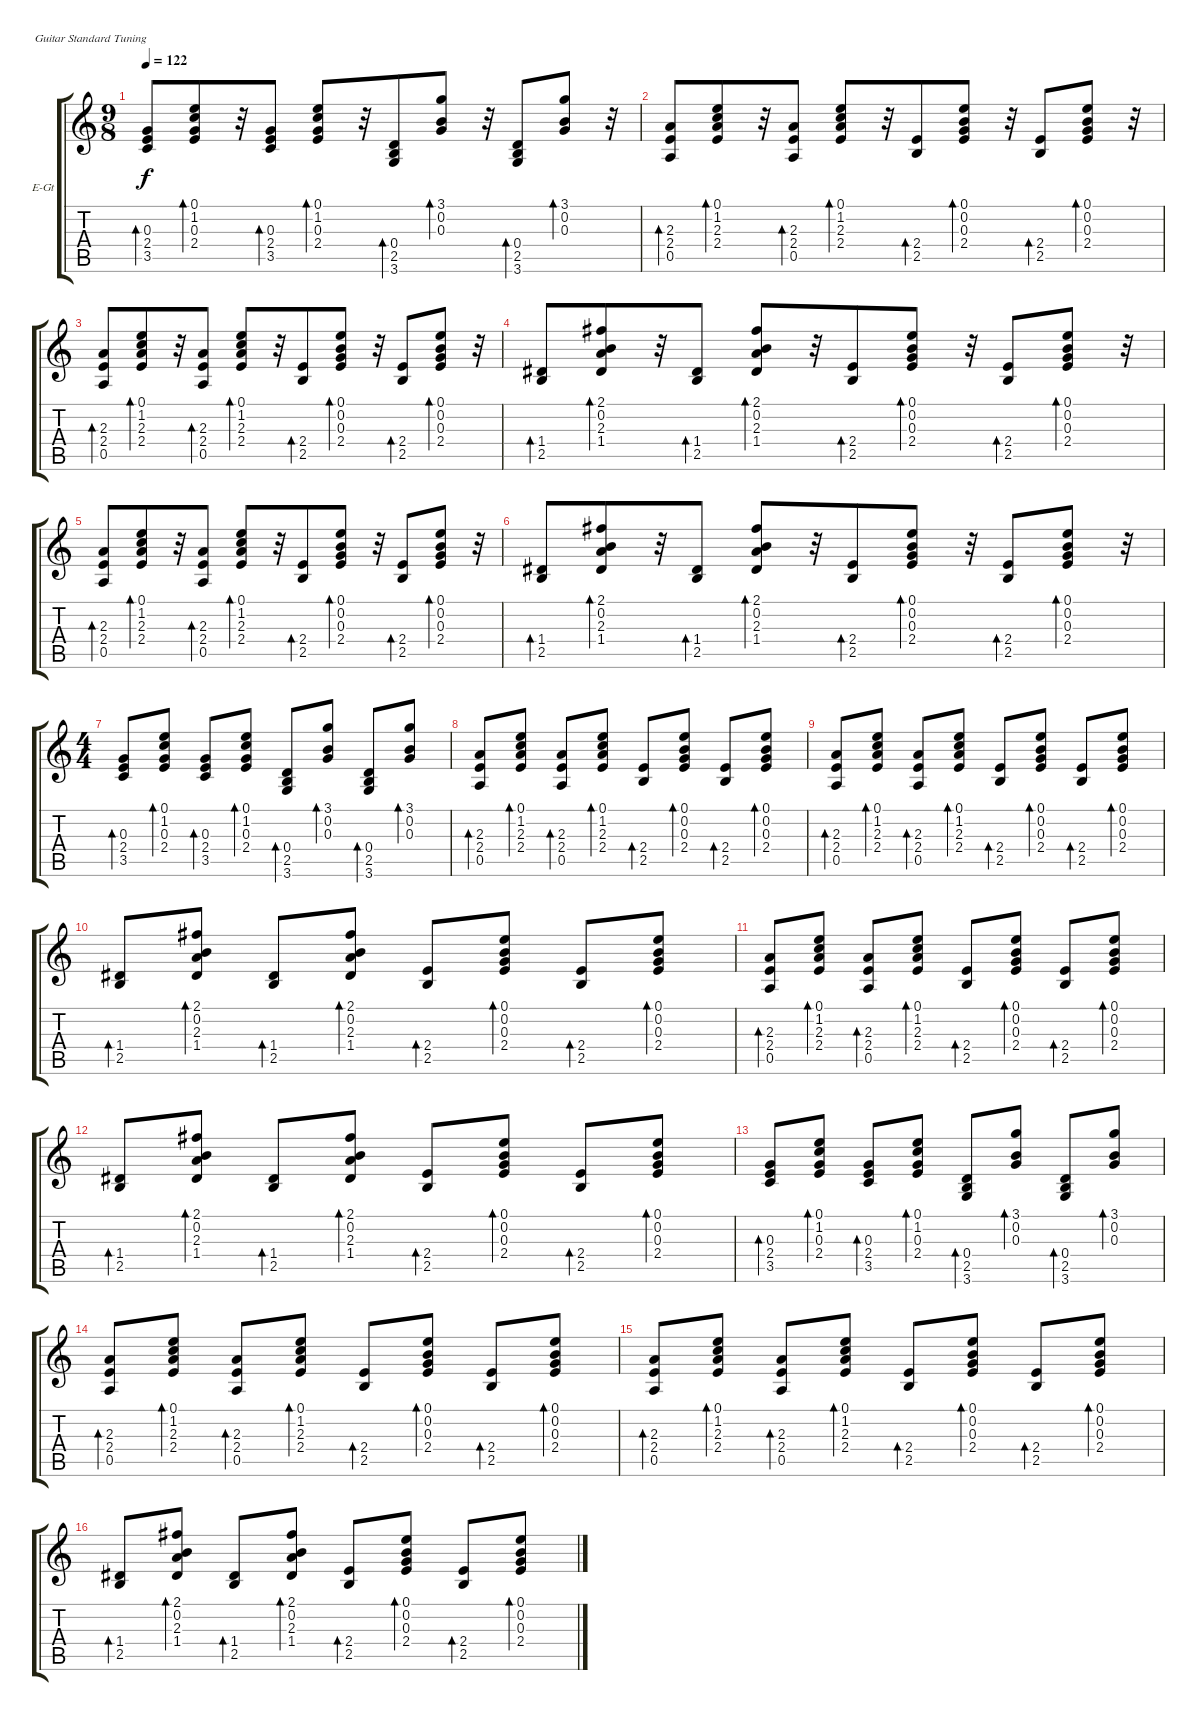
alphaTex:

\defaultSystemsLayout 4
\bracketExtendMode groupsimilarinstruments
\firstSystemTrackNameOrientation horizontal
\otherSystemsTrackNameOrientation horizontal
\track ("Electric Guitar" "E-Gt") {instrument electricguitarclean}
\staff {score tabs}
\tuning (E4 B3 G3 D3 A2 E2)
\ts (9 8)
\tempo 122
\clef g2
\ks c
(0.3 2.4 3.5).8{bd 82 dy f} (1.2 0.3 2.4 0.1).8{bd 82} r.32 (0.3 2.4 3.5).8{bd 82} (1.2 0.3 2.4 0.1).8{bd 82} r.32 (0.4 2.5 3.6).8{bd 82} (0.2 0.3 3.1).8{bd 82} r.32 (0.4 2.5 3.6).8{bd 82} (0.2 0.3 3.1).8{bd 82} r.32 |
(2.3 2.4 0.5).8{bd 82} (1.2 2.3 2.4 0.1).8{bd 82} r.32 (2.3 2.4 0.5).8{bd 82} (1.2 2.3 2.4 0.1).8{bd 82} r.32 (2.4 2.5).8{bd 82} (0.2 0.3 2.4 0.1).8{bd 82} r.32 (2.4 2.5).8{bd 82} (0.2 0.3 2.4 0.1).8{bd 82} r.32 |
(2.3 2.4 0.5).8{bd 82} (1.2 2.3 2.4 0.1).8{bd 82} r.32 (2.3 2.4 0.5).8{bd 82} (1.2 2.3 2.4 0.1).8{bd 82} r.32 (2.4 2.5).8{bd 82} (0.2 0.3 2.4 0.1).8{bd 82} r.32 (2.4 2.5).8{bd 82} (0.2 0.3 2.4 0.1).8{bd 82} r.32 |
(1.4 2.5).8{bd 82} (0.2 2.3 1.4 2.1).8{bd 82} r.32 (1.4 2.5).8{bd 82} (0.2 2.3 1.4 2.1).8{bd 82} r.32 (2.4 2.5).8{bd 82} (0.2 0.3 2.4 0.1).8{bd 82} r.32 (2.4 2.5).8{bd 82} (0.2 0.3 2.4 0.1).8{bd 82} r.32 |
(2.3 2.4 0.5).8{bd 82} (1.2 2.3 2.4 0.1).8{bd 82} r.32 (2.3 2.4 0.5).8{bd 82} (1.2 2.3 2.4 0.1).8{bd 82} r.32 (2.4 2.5).8{bd 82} (0.2 0.3 2.4 0.1).8{bd 82} r.32 (2.4 2.5).8{bd 82} (0.2 0.3 2.4 0.1).8{bd 82} r.32 |
(1.4 2.5).8{bd 82} (0.2 2.3 1.4 2.1).8{bd 82} r.32 (1.4 2.5).8{bd 82} (0.2 2.3 1.4 2.1).8{bd 82} r.32 (2.4 2.5).8{bd 82} (0.2 0.3 2.4 0.1).8{bd 82} r.32 (2.4 2.5).8{bd 82} (0.2 0.3 2.4 0.1).8{bd 82} r.32 |
\ts (4 4)
(0.3 2.4 3.5).8{bd 82} (1.2 0.3 2.4 0.1).8{bd 82} (0.3 2.4 3.5).8{bd 82} (1.2 0.3 2.4 0.1).8{bd 82} (0.4 2.5 3.6).8{bd 82} (0.2 0.3 3.1).8{bd 82} (0.4 2.5 3.6).8{bd 82} (0.2 0.3 3.1).8{bd 82} |
(2.3 2.4 0.5).8{bd 82} (1.2 2.3 2.4 0.1).8{bd 82} (2.3 2.4 0.5).8{bd 82} (1.2 2.3 2.4 0.1).8{bd 82} (2.4 2.5).8{bd 82} (0.2 0.3 2.4 0.1).8{bd 82} (2.4 2.5).8{bd 82} (0.2 0.3 2.4 0.1).8{bd 82} |
(2.3 2.4 0.5).8{bd 82} (1.2 2.3 2.4 0.1).8{bd 82} (2.3 2.4 0.5).8{bd 82} (1.2 2.3 2.4 0.1).8{bd 82} (2.4 2.5).8{bd 82} (0.2 0.3 2.4 0.1).8{bd 82} (2.4 2.5).8{bd 82} (0.2 0.3 2.4 0.1).8{bd 82} |
(1.4 2.5).8{bd 82} (0.2 2.3 1.4 2.1).8{bd 82} (1.4 2.5).8{bd 82} (0.2 2.3 1.4 2.1).8{bd 82} (2.4 2.5).8{bd 82} (0.2 0.3 2.4 0.1).8{bd 82} (2.4 2.5).8{bd 82} (0.2 0.3 2.4 0.1).8{bd 82} |
(2.3 2.4 0.5).8{bd 82} (1.2 2.3 2.4 0.1).8{bd 82} (2.3 2.4 0.5).8{bd 82} (1.2 2.3 2.4 0.1).8{bd 82} (2.4 2.5).8{bd 82} (0.2 0.3 2.4 0.1).8{bd 82} (2.4 2.5).8{bd 82} (0.2 0.3 2.4 0.1).8{bd 82} |
(1.4 2.5).8{bd 82} (0.2 2.3 1.4 2.1).8{bd 82} (1.4 2.5).8{bd 82} (0.2 2.3 1.4 2.1).8{bd 82} (2.4 2.5).8{bd 82} (0.2 0.3 2.4 0.1).8{bd 82} (2.4 2.5).8{bd 82} (0.2 0.3 2.4 0.1).8{bd 82} |
(0.3 2.4 3.5).8{bd 82} (1.2 0.3 2.4 0.1).8{bd 82} (0.3 2.4 3.5).8{bd 82} (1.2 0.3 2.4 0.1).8{bd 82} (0.4 2.5 3.6).8{bd 82} (0.2 0.3 3.1).8{bd 82} (0.4 2.5 3.6).8{bd 82} (0.2 0.3 3.1).8{bd 82} |
(2.3 2.4 0.5).8{bd 82} (1.2 2.3 2.4 0.1).8{bd 82} (2.3 2.4 0.5).8{bd 82} (1.2 2.3 2.4 0.1).8{bd 82} (2.4 2.5).8{bd 82} (0.2 0.3 2.4 0.1).8{bd 82} (2.4 2.5).8{bd 82} (0.2 0.3 2.4 0.1).8{bd 82} |
(2.3 2.4 0.5).8{bd 82} (1.2 2.3 2.4 0.1).8{bd 82} (2.3 2.4 0.5).8{bd 82} (1.2 2.3 2.4 0.1).8{bd 82} (2.4 2.5).8{bd 82} (0.2 0.3 2.4 0.1).8{bd 82} (2.4 2.5).8{bd 82} (0.2 0.3 2.4 0.1).8{bd 82} |
(1.4 2.5).8{bd 82} (0.2 2.3 1.4 2.1).8{bd 82} (1.4 2.5).8{bd 82} (0.2 2.3 1.4 2.1).8{bd 82} (2.4 2.5).8{bd 82} (0.2 0.3 2.4 0.1).8{bd 82} (2.4 2.5).8{bd 82} (0.2 0.3 2.4 0.1).8{bd 82}
